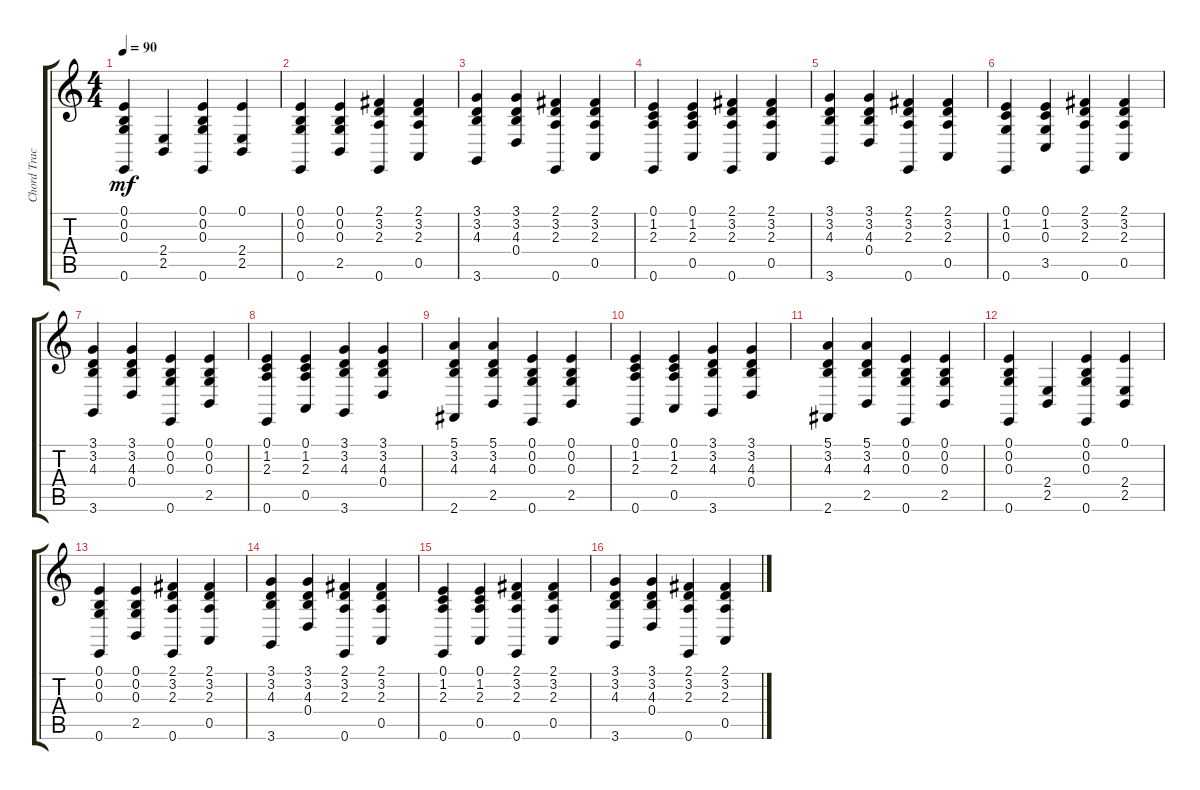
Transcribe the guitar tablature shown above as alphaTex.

\track ("Chord Track" "Chord Trac") {instrument electricpiano2}
\staff {score tabs}
\tuning (E4 B3 G3 D3 A2 E2) {hide}
\ts (4 4)
\tempo 90
\clef g2
\ks c
(0.1 0.2 0.3 0.6).4{dy mf instrument electricpiano2} (2.4 2.5).4 (0.1 0.2 0.3 0.6).4 (0.1 2.4 2.5).4 |
(0.1 0.2 0.3 0.6).4 (0.1 0.2 0.3 2.5).4 (2.1 3.2 2.3 0.6).4 (2.1 3.2 2.3 0.5).4 |
(3.1 3.2 4.3 3.6).4 (3.1 3.2 4.3 0.4).4 (2.1 3.2 2.3 0.6).4 (2.1 3.2 2.3 0.5).4 |
(0.1 1.2 2.3 0.6).4 (0.1 1.2 2.3 0.5).4 (2.1 3.2 2.3 0.6).4 (2.1 3.2 2.3 0.5).4 |
(3.1 3.2 4.3 3.6).4 (3.1 3.2 4.3 0.4).4 (2.1 3.2 2.3 0.6).4 (2.1 3.2 2.3 0.5).4 |
(0.1 1.2 0.3 0.6).4 (0.1 1.2 0.3 3.5).4 (2.1 3.2 2.3 0.6).4 (2.1 3.2 2.3 0.5).4 |
(3.1 3.2 4.3 3.6).4 (3.1 3.2 4.3 0.4).4 (0.1 0.2 0.3 0.6).4 (0.1 0.2 0.3 2.5).4 |
(0.1 1.2 2.3 0.6).4 (0.1 1.2 2.3 0.5).4 (3.1 3.2 4.3 3.6).4 (3.1 3.2 4.3 0.4).4 |
(5.1 3.2 4.3 2.6).4 (5.1 3.2 4.3 2.5).4 (0.1 0.2 0.3 0.6).4 (0.1 0.2 0.3 2.5).4 |
(0.1 1.2 2.3 0.6).4 (0.1 1.2 2.3 0.5).4 (3.1 3.2 4.3 3.6).4 (3.1 3.2 4.3 0.4).4 |
(5.1 3.2 4.3 2.6).4 (5.1 3.2 4.3 2.5).4 (0.1 0.2 0.3 0.6).4 (0.1 0.2 0.3 2.5).4 |
(0.1 0.2 0.3 0.6).4{instrument electricpiano2} (2.4 2.5).4 (0.1 0.2 0.3 0.6).4 (0.1 2.4 2.5).4 |
(0.1 0.2 0.3 0.6).4 (0.1 0.2 0.3 2.5).4 (2.1 3.2 2.3 0.6).4 (2.1 3.2 2.3 0.5).4 |
(3.1 3.2 4.3 3.6).4 (3.1 3.2 4.3 0.4).4 (2.1 3.2 2.3 0.6).4 (2.1 3.2 2.3 0.5).4 |
(0.1 1.2 2.3 0.6).4 (0.1 1.2 2.3 0.5).4 (2.1 3.2 2.3 0.6).4 (2.1 3.2 2.3 0.5).4 |
(3.1 3.2 4.3 3.6).4 (3.1 3.2 4.3 0.4).4 (2.1 3.2 2.3 0.6).4 (2.1 3.2 2.3 0.5).4
